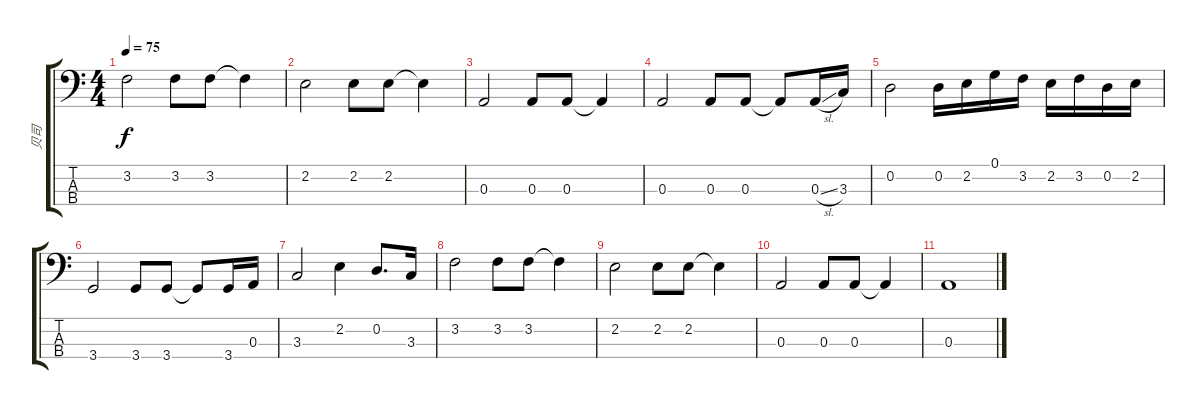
\track ("贝司" "贝司") {instrument electricbassfinger}
\staff {score tabs}
\tuning (G2 D2 A1 E1) {hide}
\ts (4 4)
\tempo 75
\clef f4
\ks c
3.2.2{dy f} 3.2.8 3.2.8 3.2{t}.4 |
2.2.2 2.2.8 2.2.8 2.2{t}.4 |
0.3.2 0.3.8 0.3.8 0.3{t}.4 |
0.3.2 0.3.8 0.3.8 0.3{t}.8 0.3{sl}.16 3.3.16 |
0.2.2 0.2.16 2.2.16 0.1.16 3.2.16 2.2.16 3.2.16 0.2.16 2.2.16 |
3.4.2 3.4.8 3.4.8 3.4{t}.8 3.4.16 0.3.16 |
3.3.2 2.2.4 0.2.8{d} 3.3.16 |
3.2.2 3.2.8 3.2.8 3.2{t}.4 |
2.2.2 2.2.8 2.2.8 2.2{t}.4 |
0.3.2 0.3.8 0.3.8 0.3{t}.4 |
0.3.1
